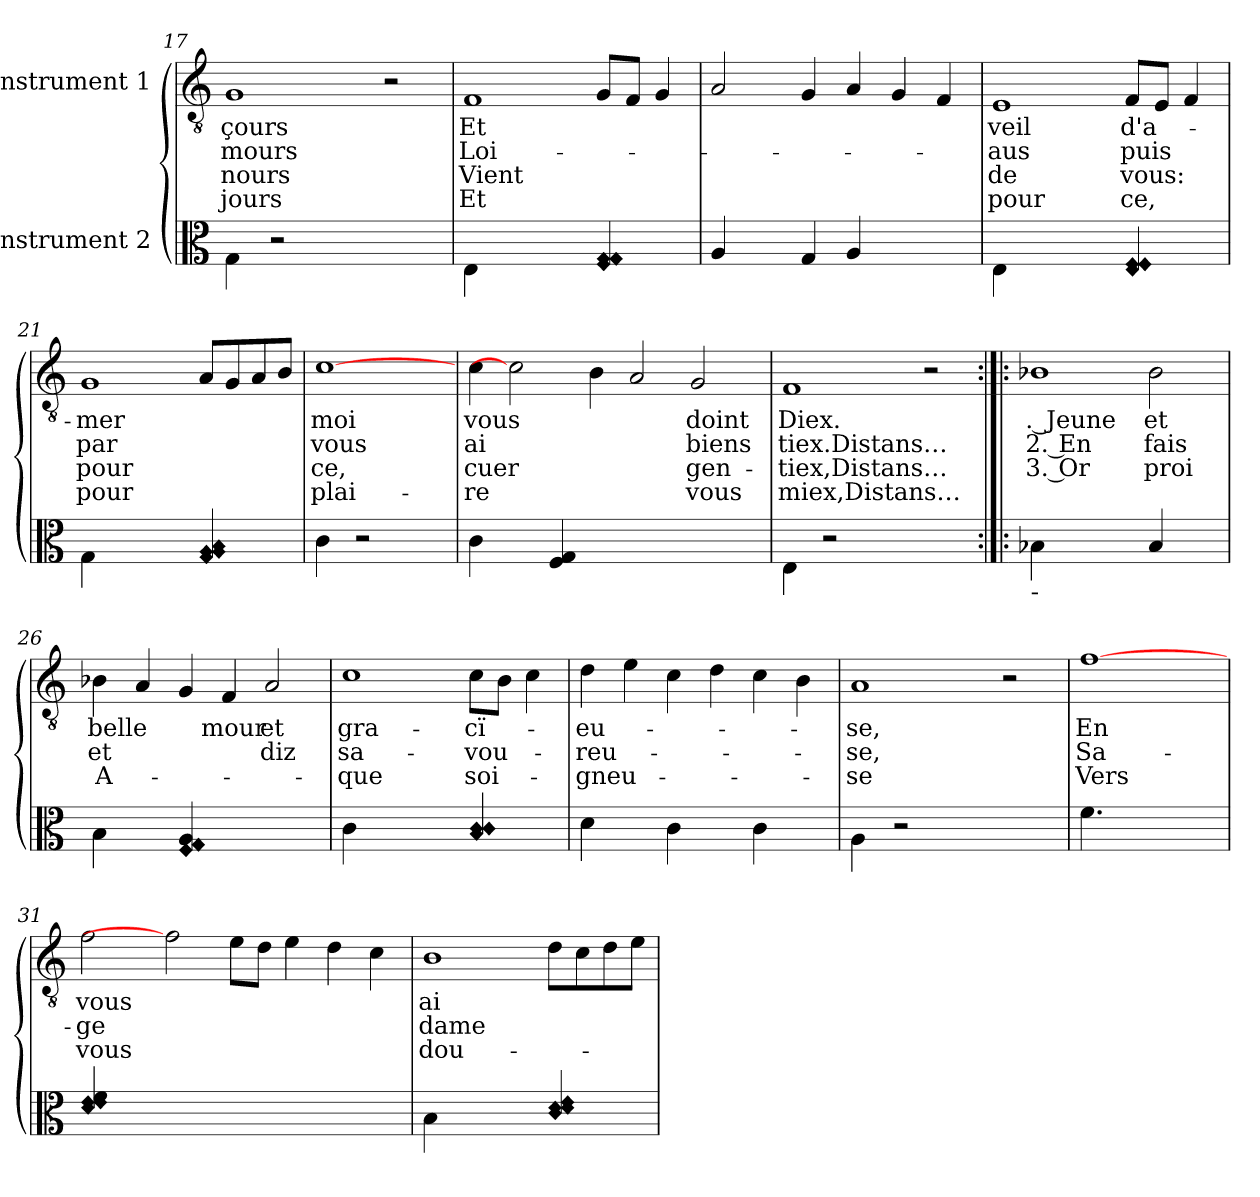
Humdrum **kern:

**kern	**kern	**text	**text	**text	**text
*part2	*part1	*part1	*part1	*part1	*part1
*staff2	*staff1	*staff1	*staff1	*staff1	*staff1
*I"Instrument 2	*I"Instrument 1	*	*	*	*
*clefC3	*clefGv2	*	*	*	*
=17	=17	=17	=17	=17	=17
!	!	!LO:LY:b:cj	!LO:LY:b:cj	!LO:LY:b:cj	!LO:LY:b:cj
4G\	1G	çours	mours	nours	jours
2r	.	.	.	.	.
2.ryy	.	.	.	.	.
.	2r	.	.	.	.
!!LO:LB:g=z
=18	=18	=18	=18	=18	=18
!	!	!LO:LY:b:cj	!LO:LY:b:cj	!LO:LY:b:cj	!LO:LY:b:cj
4E\	1F	Et	Loi-	-Vient	Et
2.ryy	.	.	.	.	.
!LO:N:n=1:head=diamond	!	!	!	!	!
!LO:N:n=2:head=diamond	!	!	!	!	!
!LO:N:n=3:head=diamond	!	!	!	!	!
4G/ 4F/ 4G/	8G/L	.	.	.	.
.	8F/J	.	.	.	.
4ryy	4G/	.	.	.	.
=19	=19	=19	=19	=19	=19
4A/	2A/	.	.	.	.
4ryy	.	.	.	.	.
4G/	4G/	.	.	.	.
4A/	4A/	.	.	.	.
2ryy	4G/	.	.	.	.
.	4F/	.	.	.	.
=20	=20	=20	=20	=20	=20
!	!	!LO:LY:b:cj	!LO:LY:b:cj	!LO:LY:b:cj	!LO:LY:b:cj
4E\	1E	veil	aus	de	pour
2.ryy	.	.	.	.	.
!LO:N:n=1:head=diamond	!	!	!	!	!
!LO:N:n=2:head=diamond	!	!	!	!	!
!LO:N:n=3:head=diamond	!	!LO:LY:b:cj	!LO:LY:b:cj	!LO:LY:b:cj	!LO:LY:b:cj
4F/ 4E/ 4F/	8F/L	d'a-	-puis	vous:	ce,
.	8E/J	.	.	.	.
4ryy	4F/	.	.	.	.
=21	=21	=21	=21	=21	=21
!	!	!LO:LY:b:cj	!LO:LY:b:cj	!LO:LY:b:cj	!LO:LY:b:cj
4G\	1G	mer	par	pour	pour
2.ryy	.	.	.	.	.
!LO:N:n=1:head=diamond	!	!	!	!	!
!LO:N:n=2:head=diamond	!	!	!	!	!
!LO:N:n=3:head=diamond	!	!	!	!	!
!LO:N:n=4:head=diamond	!	!	!	!	!
4A/ 4G/ 4A/ 4B/	8A/L	.	.	.	.
.	8G/	.	.	.	.
4ryy	8A/	.	.	.	.
.	8B/J	.	.	.	.
=22	=22	=22	=22	=22	=22
!	!	!LO:LY:b:cj	!LO:LY:b:cj	!LO:LY:b:cj	!LO:LY:b:cj
4c\	[1c	moi	vous	ce,	plai-
2r	.	.	.	.	.
4ryy	.	.	.	.	.
=23	=23	=23	=23	=23	=23
!	!	!LO:LY:b:cj	!LO:LY:b:cj	!LO:LY:b:cj	!LO:LY:b:cj
4c\	4c\	-vous	ai	cuer	re
4ryy	2c]	.	.	.	.
4G/ 4F/	.	.	.	.	.
1ryy	4B\	.	.	.	.
.	2A/	.	.	.	.
!	!	!LO:LY:b:cj	!LO:LY:b:cj	!LO:LY:b:cj	!LO:LY:b:cj
.	2G/	doint	biens	gen-	-vous
4ryy	.	.	.	.	.
=24	=24	=24	=24	=24	=24
!	!	!LO:LY:b:cj	!LO:LY:b:cj	!LO:LY:b:cj	!LO:LY:b
4E\	1F	Diex.	tiex.Distans…	tiex,Distans…	miex,Distans…
2r	.	.	.	.	.
2.ryy	.	.	.	.	.
.	2r	.	.	.	.
!!LO:LB:g=z
=25:|!|:	=25:|!|:	=25:|!|:	=25:|!|:	=25:|!|:	=25:|!|:
!LO:TX:b:t=-	!	!	!	!	!
!	!	!LO:LY:b:rj	!LO:LY:b:rj	!LO:LY:b:rj	!
4B-X\	1B-X	. Jeune	2. En	3. Or	.
2.ryy	.	.	.	.	.
!	!	!LO:LY:b:cj	!LO:LY:b:cj	!LO:LY:b:cj	!
4B-/	2B-\	et	fais	proi	.
4ryy	.	.	.	.	.
=26	=26	=26	=26	=26	=26
!	!	!LO:LY:b:cj	!LO:LY:b:cj	!LO:LY:b:cj	!
4B\	4B-X\	belle	et	A-	.
4ryy	4A/	.	.	.	.
!LO:N:n=1:head=diamond	!	!	!	!	!
!LO:N:n=2:head=diamond	!	!	!	!	!
4G/ 4F/ 4A/	4G/	.	.	.	.
!	!	!LO:LY:b	!	!	!
2.ryy	4F/	-mour	.	.	.
!	!	!LO:LY:b:cj	!LO:LY:b:cj	!	!
.	2A/	et	diz	.	.
=27	=27	=27	=27	=27	=27
!	!	!LO:LY:b:cj	!LO:LY:b:cj	!LO:LY:b:cj	!
4c\	1c	gra-	-sa-	-que	.
2.ryy	.	.	.	.	.
!LO:N:n=1:head=diamond	!	!	!	!	!
!LO:N:n=2:head=diamond	!	!	!	!	!
!LO:N:n=3:head=diamond	!	!LO:LY:b:cj	!LO:LY:b	!LO:LY:b:cj	!
4c/ 4B/ 4c/	8c\L	cï-	-vou-	-soi-	.
.	8B\J	.	.	.	.
4ryy	4c\	.	.	.	.
=28	=28	=28	=28	=28	=28
!	!	!LO:LY:b:cj	!LO:LY:b	!LO:LY:b	!
4d\	4d\	-eu-	-reu-	-gneu-	.
4ryy	4e\	.	.	.	.
4c\	4c\	.	.	.	.
4ryy	4d\	.	.	.	.
4c\	4c\	.	.	.	.
4ryy	4B\	.	.	.	.
=29	=29	=29	=29	=29	=29
!	!	!LO:LY:b:cj	!LO:LY:b:cj	!LO:LY:b:cj	!
4A\	1A	-se,	se,	se	.
2r	.	.	.	.	.
2.ryy	.	.	.	.	.
.	2r	.	.	.	.
=30	=30	=30	=30	=30	=30
!	!	!LO:LY:b:cj	!LO:LY:b:cj	!LO:LY:b:cj	!
4.f\	[1f	En	Sa-	-Vers	.
2ryy	.	.	.	.	.
8ryy	.	.	.	.	.
=31	=31	=31	=31	=31	=31
!LO:N:n=2:head=diamond	!	!	!	!	!
!LO:N:n=3:head=diamond	!	!	!	!	!
!LO:N:n=4:head=diamond	!	!LO:LY:b:cj	!LO:LY:b:cj	!LO:LY:b:cj	!
4f/ 4e/ 4d/ 4e/	2f\	vous	ge	vous	.
1..ryy	.	.	.	.	.
.	2f]	.	.	.	.
.	8e\L	.	.	.	.
.	8d\J	.	.	.	.
.	4e\	.	.	.	.
.	4d\	.	.	.	.
.	4c\	.	.	.	.
=32	=32	=32	=32	=32	=32
!	!	!LO:LY:b:cj	!LO:LY:b:cj	!LO:LY:b	!
4B\	1B	ai	dame	dou-	.
2.ryy	.	.	.	.	.
!LO:N:n=1:head=diamond	!	!	!	!	!
!LO:N:n=2:head=diamond	!	!	!	!	!
!LO:N:n=3:head=diamond	!	!	!	!	!
!LO:N:n=4:head=diamond	!	!	!	!	!
4d/ 4c/ 4d/ 4e/	8d\L	.	.	.	.
.	8c\	.	.	.	.
4ryy	8d\	.	.	.	.
.	8e\J	.	.	.	.
=	=	=	=	=	=
*-	*-	*-	*-	*-	*-
